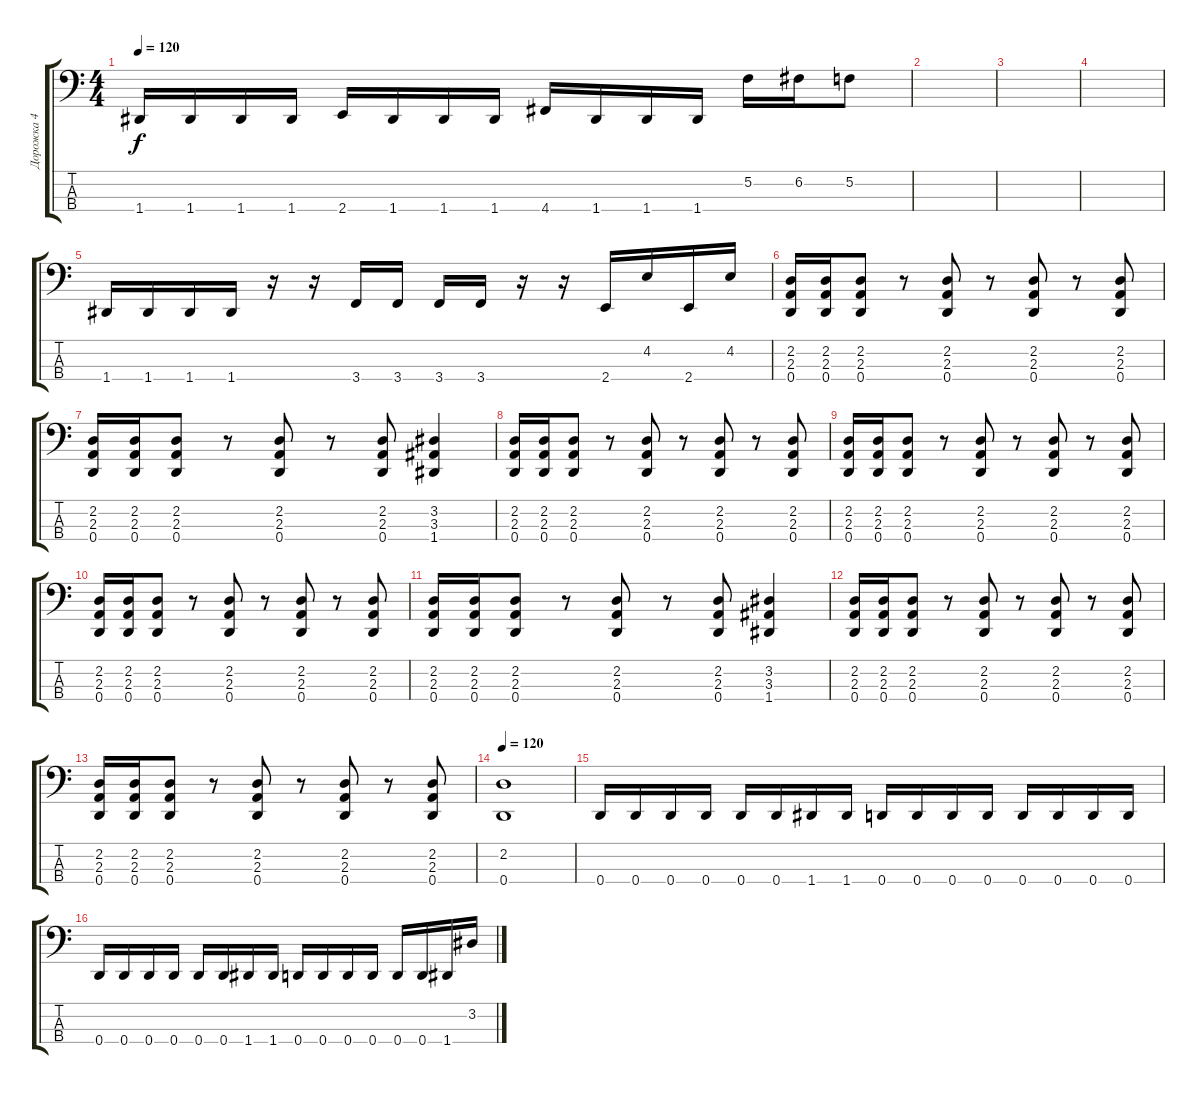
\track ("Дорожка 4" "Дорожка 4") {instrument slapbass1}
\staff {score tabs}
\tuning (F2 C2 G1 D1) {hide}
\ts (4 4)
\tempo 120
\clef f4
\ks c
1.4.16{dy f} 1.4.16 1.4.16 1.4.16 2.4.16 1.4.16 1.4.16 1.4.16 4.4.16 1.4.16 1.4.16 1.4.16 5.2.16 6.2.16 5.2.8 |
|
|
|
1.4.16 1.4.16 1.4.16 1.4.16 r.16 r.16 3.4.16 3.4.16 3.4.16 3.4.16 r.16 r.16 2.4.16 4.2.16 2.4.16 4.2.16 |
(2.2 2.3 0.4).16 (2.2 2.3 0.4).16 (2.2 2.3 0.4).8 r.8 (2.2 2.3 0.4).8 r.8 (2.2 2.3 0.4).8 r.8 (2.2 2.3 0.4).8 |
(2.2 2.3 0.4).16 (2.2 2.3 0.4).16 (2.2 2.3 0.4).8 r.8 (2.2 2.3 0.4).8 r.8 (2.2 2.3 0.4).8 (3.2 3.3 1.4).4 |
(2.2 2.3 0.4).16 (2.2 2.3 0.4).16 (2.2 2.3 0.4).8 r.8 (2.2 2.3 0.4).8 r.8 (2.2 2.3 0.4).8 r.8 (2.2 2.3 0.4).8 |
(2.2 2.3 0.4).16 (2.2 2.3 0.4).16 (2.2 2.3 0.4).8 r.8 (2.2 2.3 0.4).8 r.8 (2.2 2.3 0.4).8 r.8 (2.2 2.3 0.4).8 |
(2.2 2.3 0.4).16 (2.2 2.3 0.4).16 (2.2 2.3 0.4).8 r.8 (2.2 2.3 0.4).8 r.8 (2.2 2.3 0.4).8 r.8 (2.2 2.3 0.4).8 |
(2.2 2.3 0.4).16 (2.2 2.3 0.4).16 (2.2 2.3 0.4).8 r.8 (2.2 2.3 0.4).8 r.8 (2.2 2.3 0.4).8 (3.2 3.3 1.4).4 |
(2.2 2.3 0.4).16 (2.2 2.3 0.4).16 (2.2 2.3 0.4).8 r.8 (2.2 2.3 0.4).8 r.8 (2.2 2.3 0.4).8 r.8 (2.2 2.3 0.4).8 |
(2.2 2.3 0.4).16 (2.2 2.3 0.4).16 (2.2 2.3 0.4).8 r.8 (2.2 2.3 0.4).8 r.8 (2.2 2.3 0.4).8 r.8 (2.2 2.3 0.4).8 |
\tempo 120
(2.2 0.4).1 |
0.4.16 0.4.16 0.4.16 0.4.16 0.4.16 0.4.16 1.4.16 1.4.16 0.4.16 0.4.16 0.4.16 0.4.16 0.4.16 0.4.16 0.4.16 0.4.16 |
0.4.16 0.4.16 0.4.16 0.4.16 0.4.16 0.4.16 1.4.16 1.4.16 0.4.16 0.4.16 0.4.16 0.4.16 0.4.16 0.4.16 1.4.16 3.2.16
